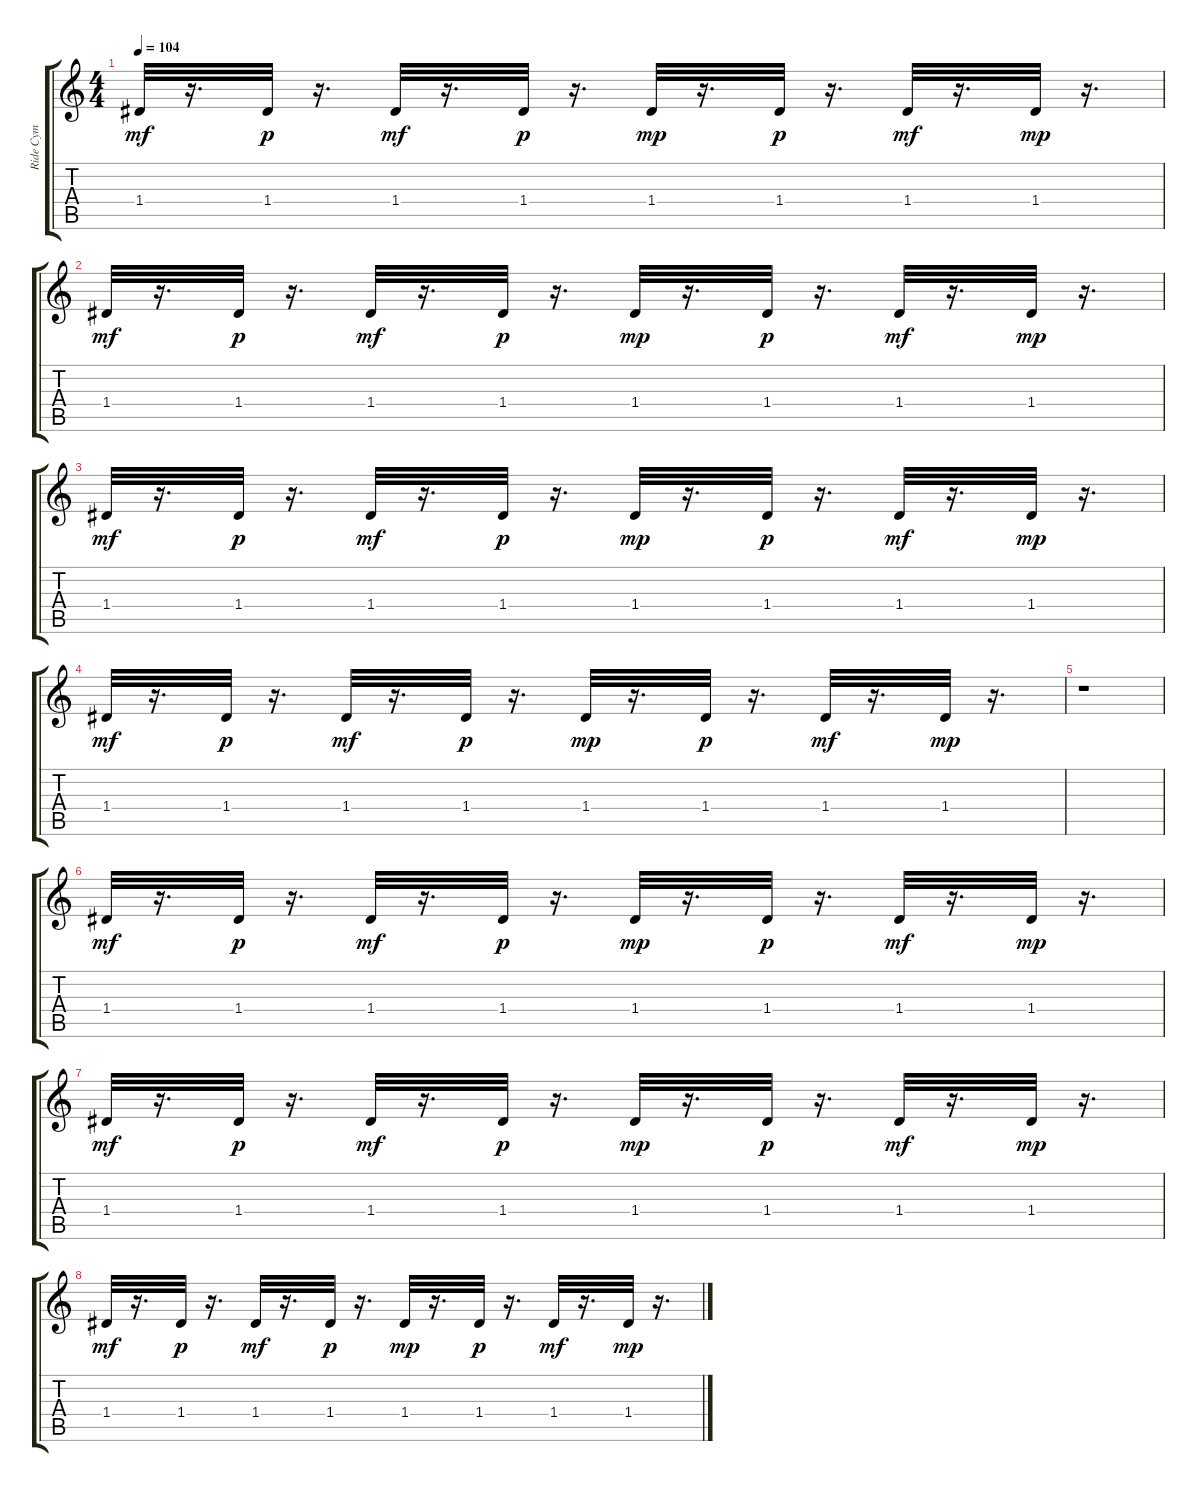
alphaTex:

\track ("  Ride Cymbal 1" "  Ride Cym") {instrument acousticguitarsteel}
\staff {score tabs}
\tuning (E4 B3 G3 D3 A2 E2) {hide}
\ts (4 4)
\tempo 104
\clef g2
\ks c
1.4.32{dy mf} r.16{d} 1.4.32{dy p} r.16{d} 1.4.32{dy mf} r.16{d} 1.4.32{dy p} r.16{d} 1.4.32{dy mp} r.16{d} 1.4.32{dy p} r.16{d} 1.4.32{dy mf} r.16{d} 1.4.32{dy mp} r.16{d} |
1.4.32{dy mf} r.16{d} 1.4.32{dy p} r.16{d} 1.4.32{dy mf} r.16{d} 1.4.32{dy p} r.16{d} 1.4.32{dy mp} r.16{d} 1.4.32{dy p} r.16{d} 1.4.32{dy mf} r.16{d} 1.4.32{dy mp} r.16{d} |
1.4.32{dy mf} r.16{d} 1.4.32{dy p} r.16{d} 1.4.32{dy mf} r.16{d} 1.4.32{dy p} r.16{d} 1.4.32{dy mp} r.16{d} 1.4.32{dy p} r.16{d} 1.4.32{dy mf} r.16{d} 1.4.32{dy mp} r.16{d} |
1.4.32{dy mf} r.16{d} 1.4.32{dy p} r.16{d} 1.4.32{dy mf} r.16{d} 1.4.32{dy p} r.16{d} 1.4.32{dy mp} r.16{d} 1.4.32{dy p} r.16{d} 1.4.32{dy mf} r.16{d} 1.4.32{dy mp} r.16{d} |
r.1 |
1.4.32{dy mf} r.16{d} 1.4.32{dy p} r.16{d} 1.4.32{dy mf} r.16{d} 1.4.32{dy p} r.16{d} 1.4.32{dy mp} r.16{d} 1.4.32{dy p} r.16{d} 1.4.32{dy mf} r.16{d} 1.4.32{dy mp} r.16{d} |
1.4.32{dy mf} r.16{d} 1.4.32{dy p} r.16{d} 1.4.32{dy mf} r.16{d} 1.4.32{dy p} r.16{d} 1.4.32{dy mp} r.16{d} 1.4.32{dy p} r.16{d} 1.4.32{dy mf} r.16{d} 1.4.32{dy mp} r.16{d} |
1.4.32{dy mf} r.16{d} 1.4.32{dy p} r.16{d} 1.4.32{dy mf} r.16{d} 1.4.32{dy p} r.16{d} 1.4.32{dy mp} r.16{d} 1.4.32{dy p} r.16{d} 1.4.32{dy mf} r.16{d} 1.4.32{dy mp} r.16{d}
